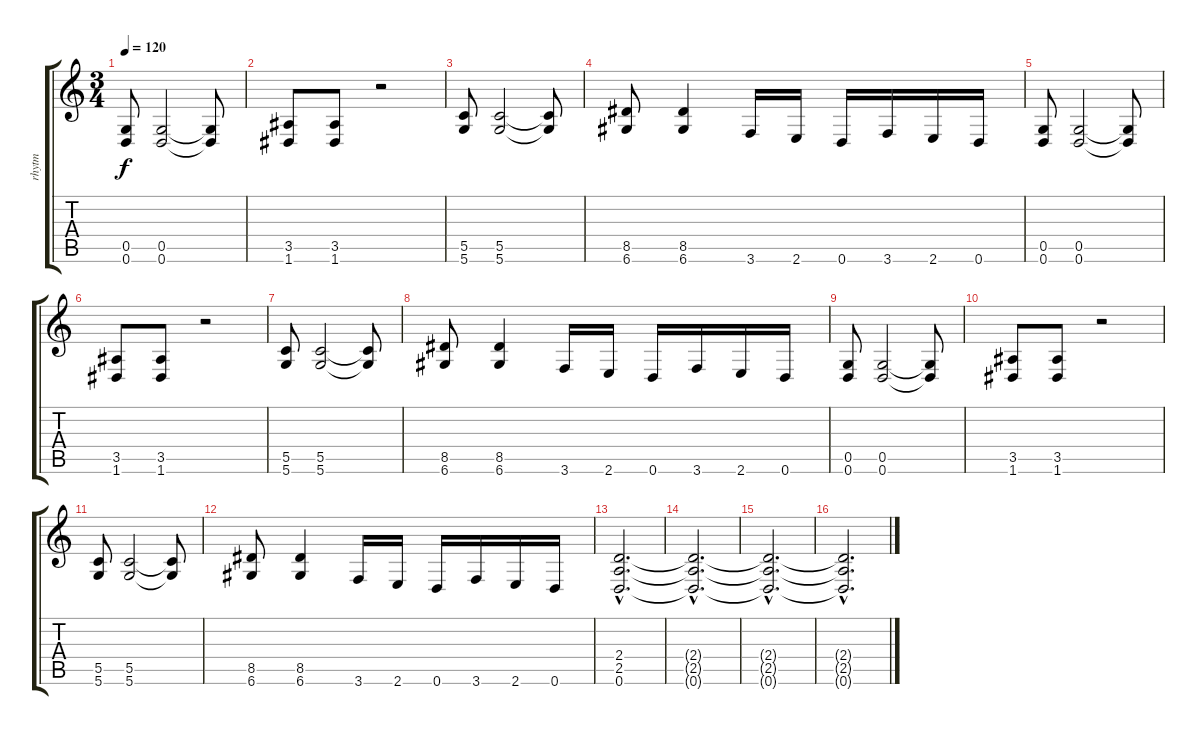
\track ("rhytm" "rhytm") {instrument distortionguitar}
\staff {score tabs}
\tuning (D4 A3 F3 C3 G2 D2) {hide}
\ts (3 4)
\tempo 120
\clef g2
\ks c
(0.5 0.6).8{dy f} (0.5 0.6).2 (0.5{t} 0.6{t}).8 |
(3.5 1.6).8 (3.5 1.6).8 r.2 |
(5.5 5.6).8 (5.5 5.6).2 (5.5{t} 5.6{t}).8 |
(8.5 6.6).8 (8.5 6.6).4 3.6.16 2.6.16 0.6.16 3.6.16 2.6.16 0.6.16 |
(0.5 0.6).8 (0.5 0.6).2 (0.5{t} 0.6{t}).8 |
(3.5 1.6).8 (3.5 1.6).8 r.2 |
(5.5 5.6).8 (5.5 5.6).2 (5.5{t} 5.6{t}).8 |
(8.5 6.6).8 (8.5 6.6).4 3.6.16 2.6.16 0.6.16 3.6.16 2.6.16 0.6.16 |
(0.5 0.6).8 (0.5 0.6).2 (0.5{t} 0.6{t}).8 |
(3.5 1.6).8 (3.5 1.6).8 r.2 |
(5.5 5.6).8 (5.5 5.6).2 (5.5{t} 5.6{t}).8 |
(8.5 6.6).8 (8.5 6.6).4 3.6.16 2.6.16 0.6.16 3.6.16 2.6.16 0.6.16 |
(2.4{hac} 2.5{hac} 0.6{hac}).2{d} |
(2.4{hac t} 2.5{hac t} 0.6{hac t}).2{d} |
(2.4{hac t} 2.5{hac t} 0.6{hac t}).2{d} |
(2.4{hac t} 2.5{hac t} 0.6{hac t}).2{d}
